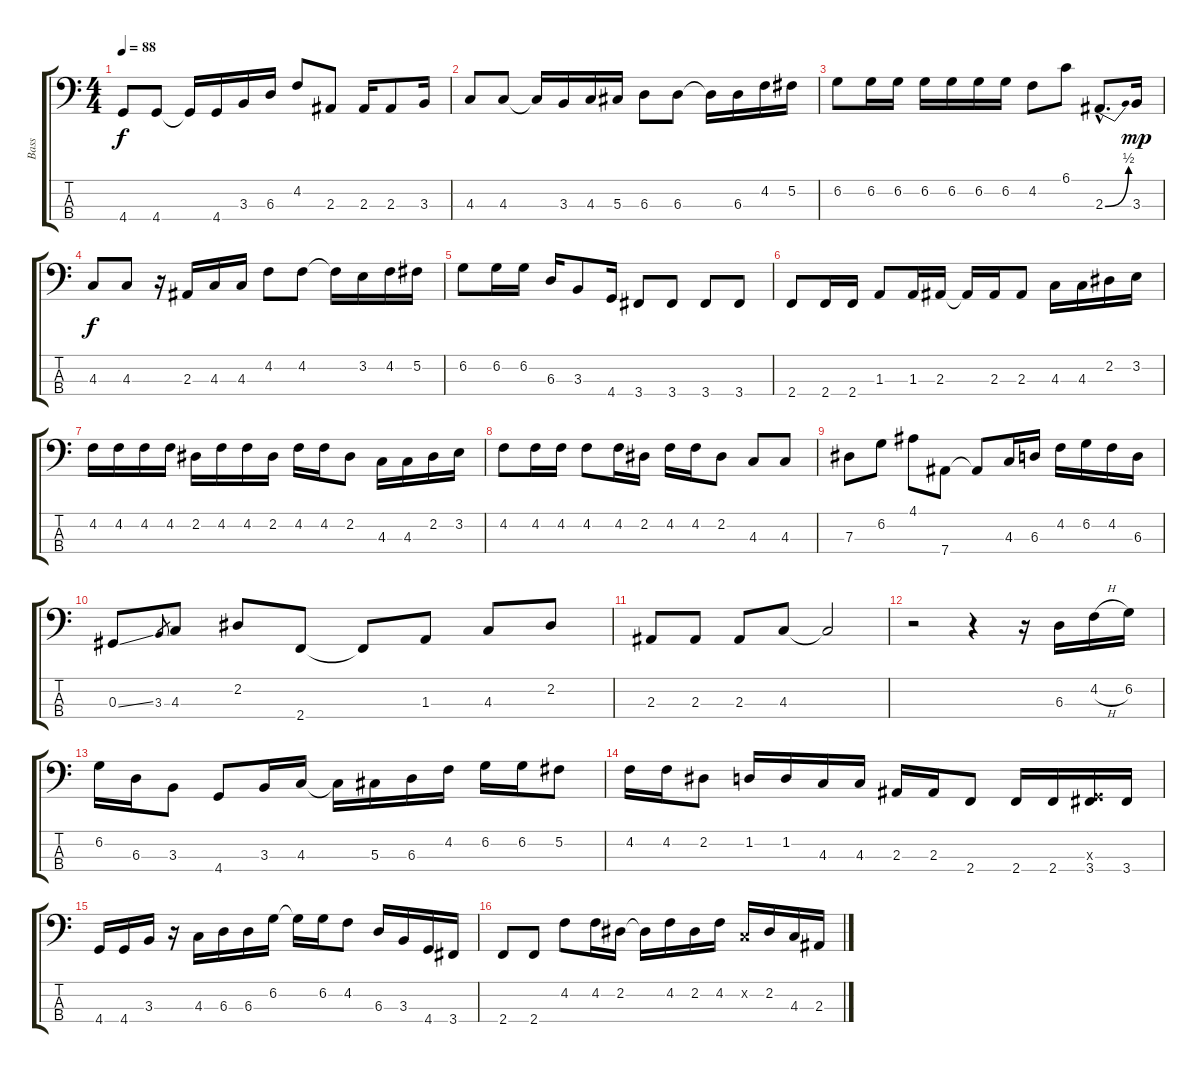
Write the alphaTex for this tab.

\track ("Bass" "Bass") {instrument electricbassfinger}
\staff {score tabs}
\tuning (Gb2 Db2 Ab1 Eb1) {hide}
\ts (4 4)
\tempo 88
\clef f4
\ks c
4.4.8{dy f} 4.4.8 4.4{t}.16 4.4.16 3.3.16 6.3.16 4.2.8 2.3.8 2.3.16 2.3.8 3.3.16 |
4.3.8 4.3.8 4.3{t}.16 3.3.16 4.3.16 5.3.16 6.3.8 6.3.8 6.3{t}.16 6.3.16 4.2.16 5.2.16 |
6.2.8 6.2.16 6.2.16 6.2.16 6.2.16 6.2.16 6.2.16 4.2.8 6.1.8 2.3{be (bend 0 0 60 2) hac}.8{d} 3.3.16{dy mp} |
4.3.8{dy f} 4.3.8 r.16 2.3.16 4.3.16 4.3.16 4.2.8 4.2.8 4.2{t}.16 3.2.16 4.2.16 5.2.16 |
6.2.8 6.2.16 6.2.16 6.3.16 3.3.8 4.4.16 3.4.8 3.4.8 3.4.8 3.4.8 |
2.4.8 2.4.16 2.4.16 1.3.8 1.3.16 2.3.16 2.3{t}.16 2.3.16 2.3.8 4.3.16 4.3.16 2.2.16 3.2.16 |
4.2.16 4.2.16 4.2.16 4.2.16 2.2.16 4.2.16 4.2.16 2.2.16 4.2.16 4.2.16 2.2.8 4.3.16 4.3.16 2.2.16 3.2.16 |
4.2.8 4.2.16 4.2.16 4.2.8 4.2.16 2.2.16 4.2.16 4.2.16 2.2.8 4.3.8 4.3.8 |
7.3.8 6.2.8 4.1.8 7.4.8 7.4{t}.8 4.3.16 6.3.16 4.2.16 6.2.16 4.2.16 6.3.16 |
0.3{ss}.8 3.3.8{gr} 4.3.8 2.2.8 2.4.8 2.4{t}.8 1.3.8 4.3.8 2.2.8 |
2.3.8 2.3.8 2.3.8 4.3.8 4.3{t}.2 |
r.2 r.4 r.16 6.3.16 4.2{h}.16 6.2.16 |
6.2.16 6.3.16 3.3.8 4.4.8 3.3.16 4.3.16 4.3{t}.16 5.3.16 6.3.16 4.2.16 6.2.16 6.2.16 5.2.8 |
4.2.16 4.2.16 2.2.8 1.2.16 1.2.16 4.3.16 4.3.16 2.3.16 2.3.16 2.4.8 2.4.16 2.4.16 (-1.3{x} 3.4).16 3.4.16 |
4.4.16 4.4.16 3.3.16 r.16 4.3.16 6.3.16 6.3.16 6.2.16 6.2{t}.16 6.2.16 4.2.8 6.3.16 3.3.16 4.4.16 3.4.16 |
2.4.8 2.4.8 4.2.8 4.2.16 2.2.16 2.2{t}.16 4.2.16 2.2.16 4.2.16 -1.2{x}.16 2.2.16 4.3.16 2.3.16
